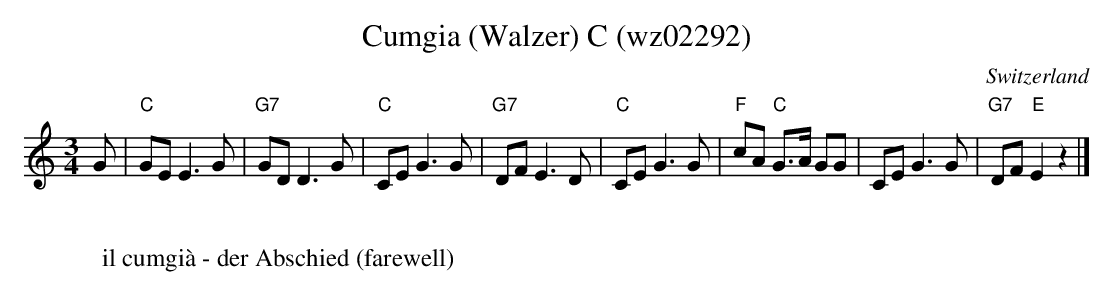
X:1
T:Cumgia (Walzer) C (wz02292)
O:Switzerland
M:3/4
L:1/8
K:C major
G | "C"GE E3G | "G7"GD D3G | "C"CE G3G | "G7"DF E3D | "C"CE G3G | "F"cA "C"G>A GG | CE G3G | "G7"DF "E"E2z2 |]
W:
W: il cumgià - der Abschied (farewell)
